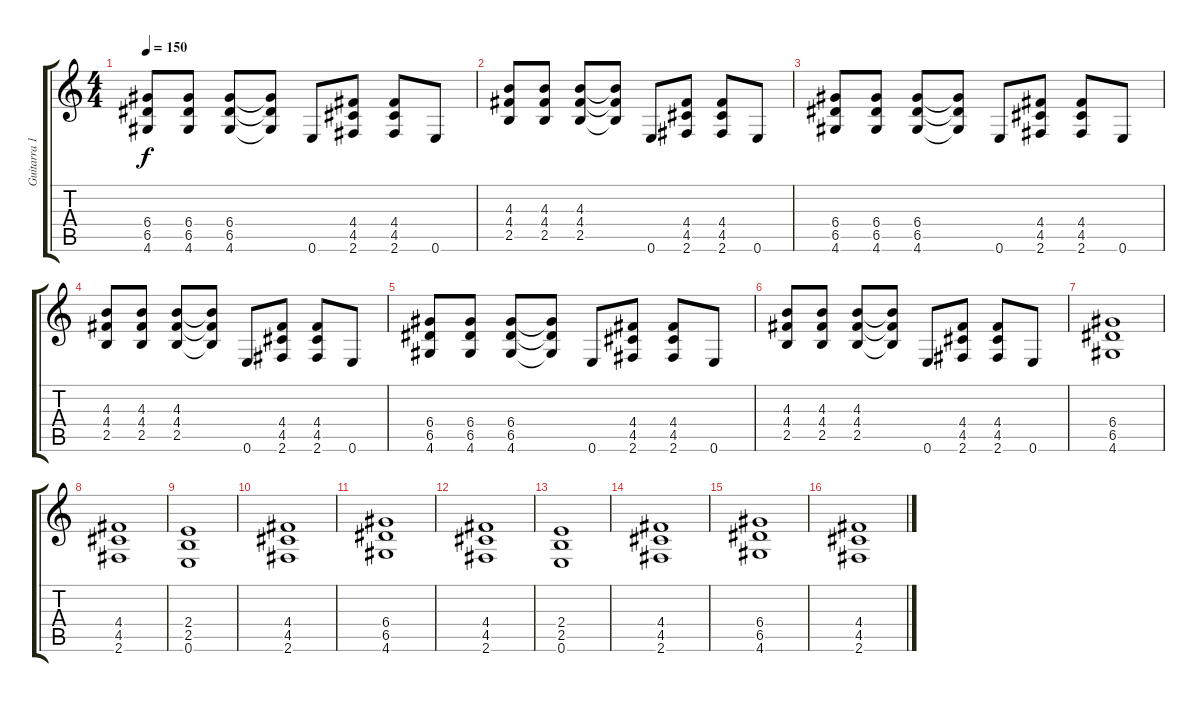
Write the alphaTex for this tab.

\track ("Guitarra 1" "Guitarra 1") {instrument overdrivenguitar}
\staff {score tabs}
\tuning (E4 B3 G3 D3 A2 E2) {hide}
\ts (4 4)
\tempo 150
\clef g2
\ks c
(6.4 6.5 4.6).8{dy f} (6.4 6.5 4.6).8 (6.4 6.5 4.6).8 (6.4{t} 6.5{t} 4.6{t}).8 0.6.8 (4.4 4.5 2.6).8 (4.4 4.5 2.6).8 0.6.8 |
(4.3 4.4 2.5).8 (4.3 4.4 2.5).8 (4.3 4.4 2.5).8 (4.3{t} 4.4{t} 2.5{t}).8 0.6.8 (4.4 4.5 2.6).8 (4.4 4.5 2.6).8 0.6.8 |
(6.4 6.5 4.6).8 (6.4 6.5 4.6).8 (6.4 6.5 4.6).8 (6.4{t} 6.5{t} 4.6{t}).8 0.6.8 (4.4 4.5 2.6).8 (4.4 4.5 2.6).8 0.6.8 |
(4.3 4.4 2.5).8 (4.3 4.4 2.5).8 (4.3 4.4 2.5).8 (4.3{t} 4.4{t} 2.5{t}).8 0.6.8 (4.4 4.5 2.6).8 (4.4 4.5 2.6).8 0.6.8 |
(6.4 6.5 4.6).8 (6.4 6.5 4.6).8 (6.4 6.5 4.6).8 (6.4{t} 6.5{t} 4.6{t}).8 0.6.8 (4.4 4.5 2.6).8 (4.4 4.5 2.6).8 0.6.8 |
(4.3 4.4 2.5).8 (4.3 4.4 2.5).8 (4.3 4.4 2.5).8 (4.3{t} 4.4{t} 2.5{t}).8 0.6.8 (4.4 4.5 2.6).8 (4.4 4.5 2.6).8 0.6.8 |
(6.4 6.5 4.6).1 |
(4.4 4.5 2.6).1 |
(2.4 2.5 0.6).1 |
(4.4 4.5 2.6).1 |
(6.4 6.5 4.6).1 |
(4.4 4.5 2.6).1 |
(2.4 2.5 0.6).1 |
(4.4 4.5 2.6).1 |
(6.4 6.5 4.6).1 |
(4.4 4.5 2.6).1
